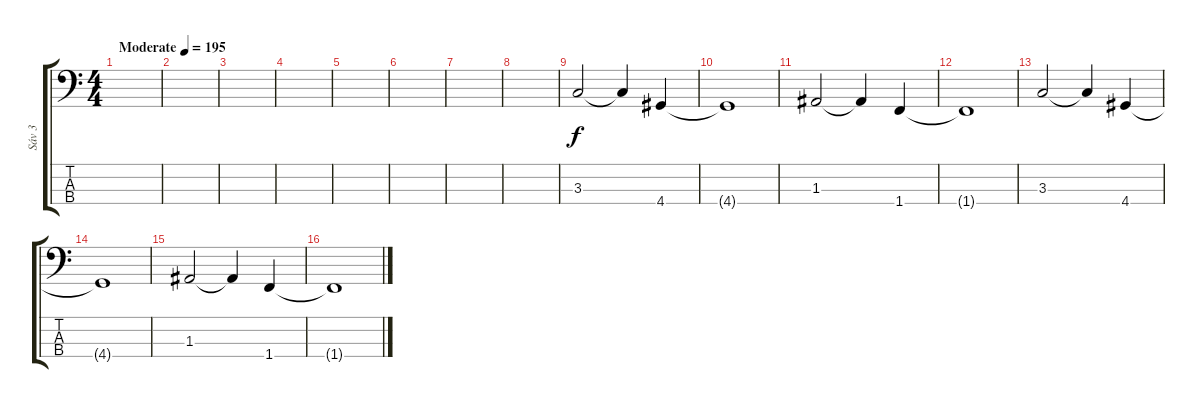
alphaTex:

\track ("Sáv 3" "Sáv 3") {instrument electricbassfinger}
\staff {score tabs}
\tuning (G2 D2 A1 E1) {hide}
\ts (4 4)
\tempo (195 "Moderate")
\clef f4
\ks c
|
|
|
|
|
|
|
|
3.3.2 3.3{t}.4 4.4.4 |
4.4{t}.1 |
1.3.2 1.3{t}.4 1.4.4 |
1.4{t}.1 |
3.3.2 3.3{t}.4 4.4.4 |
4.4{t}.1 |
1.3.2 1.3{t}.4 1.4.4 |
1.4{t}.1
